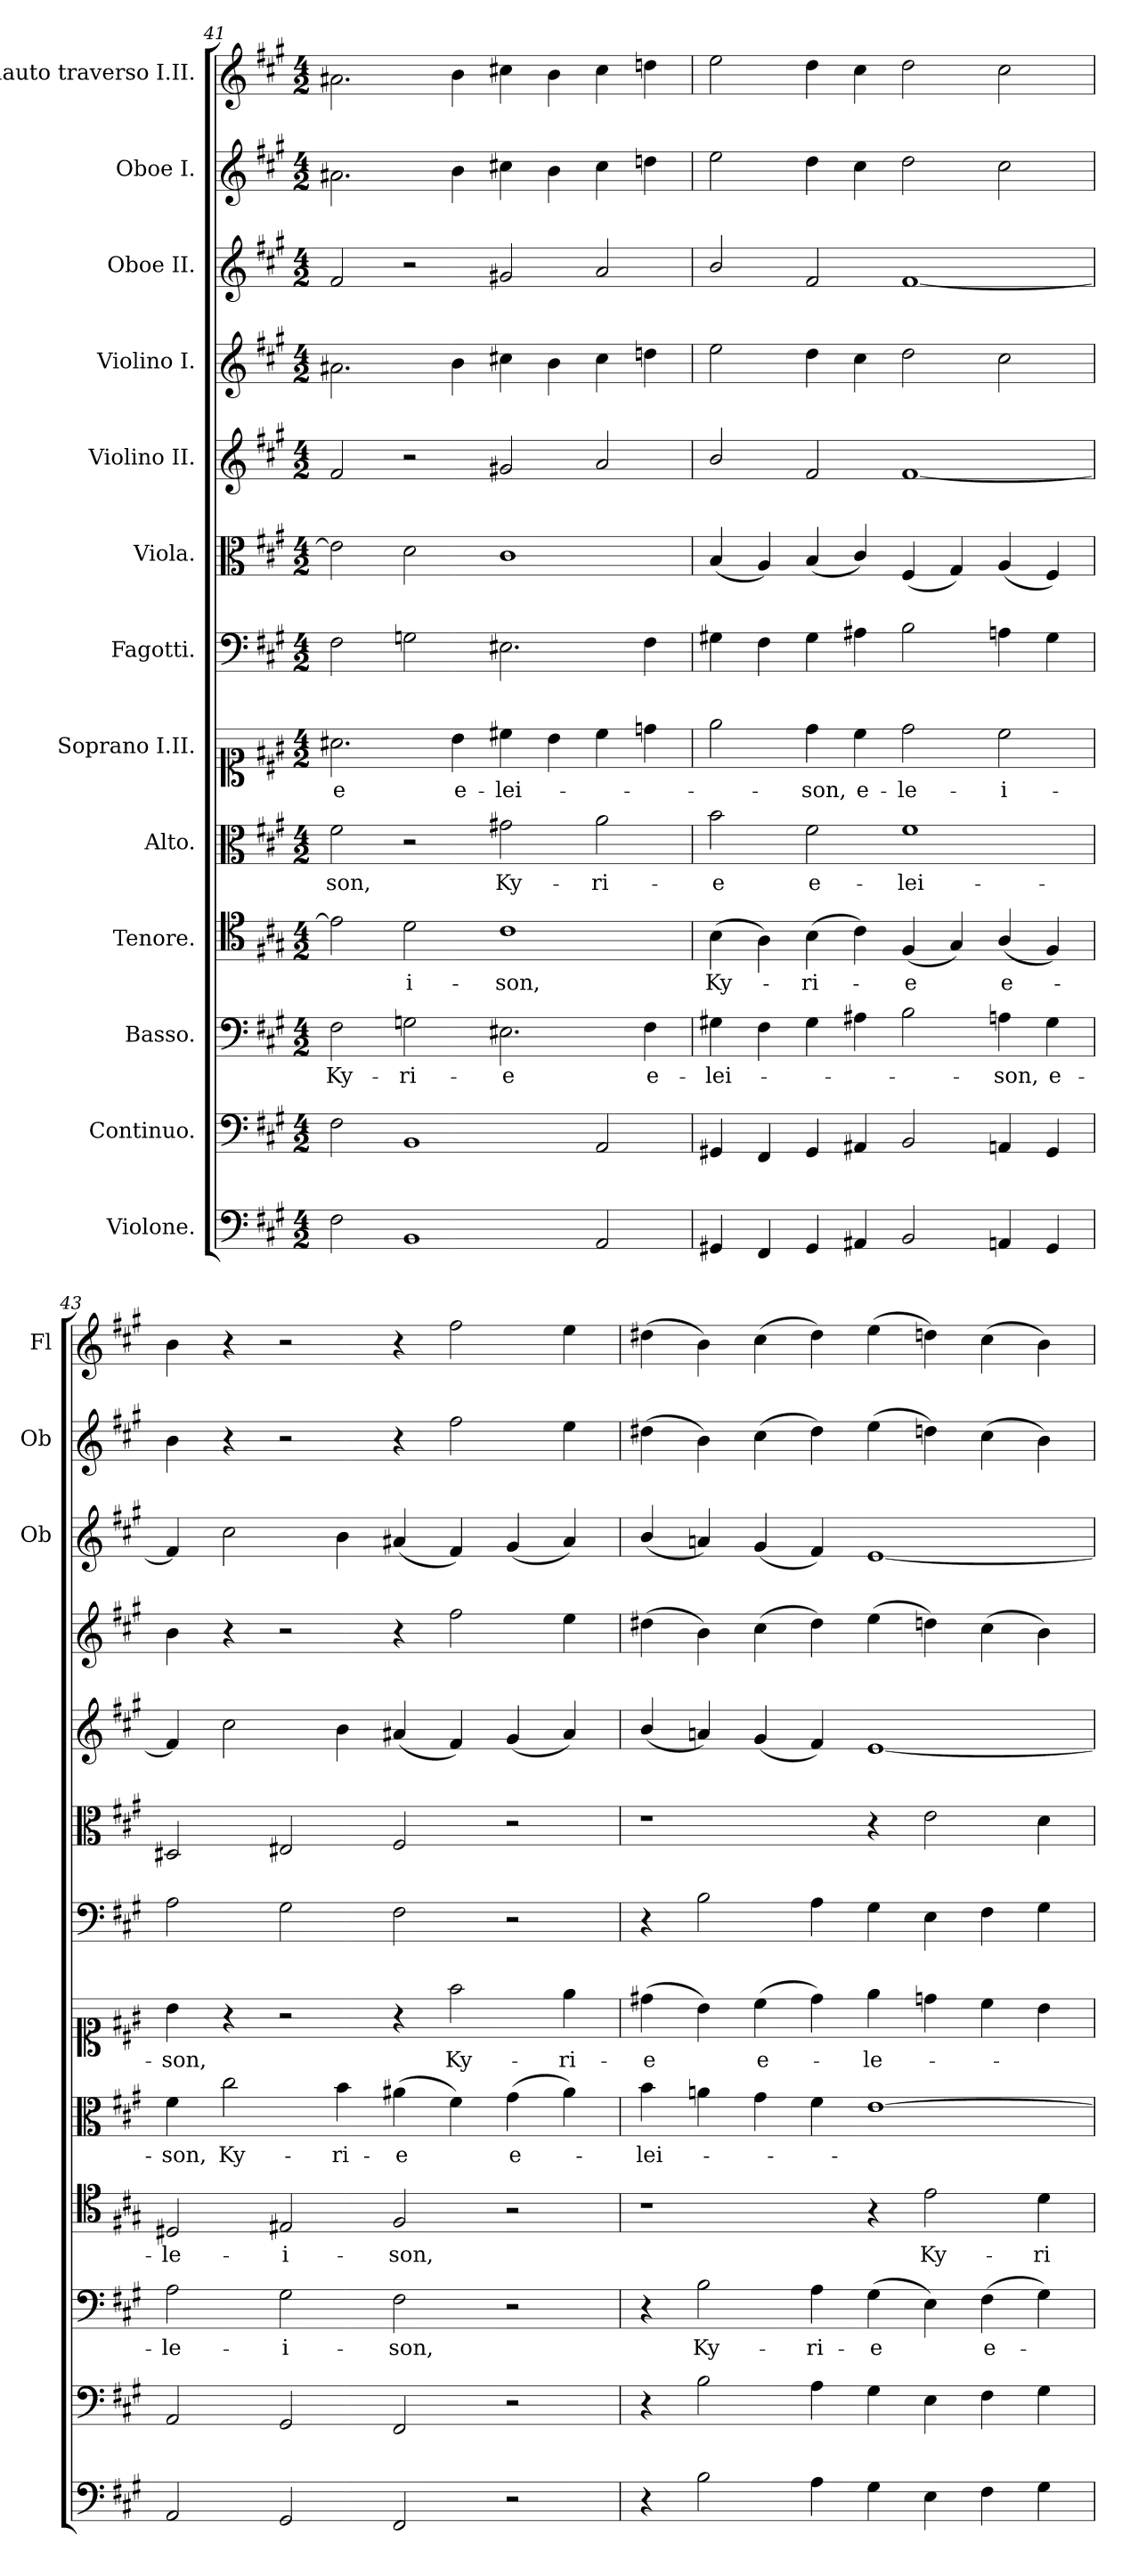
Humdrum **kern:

**kern	**kern	**kern	**text	**kern	**text	**kern	**text	**kern	**text	**kern	**kern	**kern	**kern	**kern	**kern	**kern
*part13	*part12	*part11	*part11	*part10	*part10	*part9	*part9	*part8	*part8	*part7	*part6	*part5	*part4	*part3	*part2	*part1
*staff13	*staff12	*staff11	*staff11	*staff10	*staff10	*staff9	*staff9	*staff8	*staff8	*staff7	*staff6	*staff5	*staff4	*staff3	*staff2	*staff1
*I"Violone.	*I"Continuo.	*I"Basso.	*	*I"Tenore.	*	*I"Alto.	*	*I"Soprano I.II.	*	*I"Fagotti.	*I"Viola.	*I"Violino II.	*I"Violino I.	*I"Oboe II.	*I"Oboe I.	*I"Flauto traverso I.II.
*	*	*	*	*	*	*	*	*	*	*	*	*	*	*I'Ob	*I'Ob	*I'Fl
*clefF4	*clefF4	*clefF4	*	*clefC4	*	*clefC3	*	*clefC1	*	*clefF4	*clefC3	*clefG2	*clefG2	*clefG2	*clefG2	*clefG2
*ITrd7c12	*	*	*	*	*	*	*	*	*	*	*	*	*	*	*	*
*k[f#c#g#]	*k[f#c#g#]	*k[f#c#g#]	*	*k[f#c#g#]	*	*k[f#c#g#]	*	*k[f#c#g#]	*	*k[f#c#g#]	*k[f#c#g#]	*k[f#c#g#]	*k[f#c#g#]	*k[f#c#g#]	*k[f#c#g#]	*k[f#c#g#]
*M4/2	*M4/2	*M4/2	*	*M4/2	*	*M4/2	*	*M4/2	*	*M4/2	*M4/2	*M4/2	*M4/2	*M4/2	*M4/2	*M4/2
=41	=41	=41	=41	=41	=41	=41	=41	=41	=41	=41	=41	=41	=41	=41	=41	=41
!	!	!	!LO:LY:b	!	!	!	!LO:LY:b	!	!LO:LY:b	!	!	!	!	!	!	!
2FF#\	2F#\	2F#\	Ky-	2e\]	.	2f#\	-son,	2.a#X\	-e	2F#\	2e\]	2f#/	2.a#X\	2f#/	2.a#X\	2.a#X\
!	!	!	!LO:LY:b	!	!LO:LY:b	!	!	!	!	!	!	!	!	!	!	!
1BBB	1BB	2Gn\	-ri-	2d\	i-	2r	.	.	.	2Gn\	2d\	2r	.	2r	.	.
!	!	!	!	!	!	!	!	!	!LO:LY:b	!	!	!	!	!	!	!
.	.	.	.	.	.	.	.	4b\	e-	.	.	.	4b\	.	4b\	4b\
!	!	!	!LO:LY:b	!	!LO:LY:b	!	!LO:LY:b	!	!LO:LY:b	!	!	!	!	!	!	!
.	.	2.E#X\	-e	1c#	-son,	2g#X\	Ky-	4cc#X\	-lei-	2.E#X\	1c#	2g#X/	4cc#X\	2g#X/	4cc#X\	4cc#X\
.	.	.	.	.	.	.	.	4b\	.	.	.	.	4b\	.	4b\	4b\
!	!	!	!	!	!	!	!LO:LY:b	!	!	!	!	!	!	!	!	!
2AAA/	2AA/	.	.	.	.	2a\	-ri-	4cc#\	.	.	.	2a/	4cc#\	2a/	4cc#\	4cc#\
!	!	!	!LO:LY:b	!	!	!	!	!	!	!	!	!	!	!	!	!
.	.	4F#\	e-	.	.	.	.	4ddn\	.	4F#\	.	.	4ddn\	.	4ddn\	4ddn\
=42	=42	=42	=42	=42	=42	=42	=42	=42	=42	=42	=42	=42	=42	=42	=42	=42
!	!	!	!LO:LY:b	!	!LO:LY:b	!	!LO:LY:b	!	!	!	!	!	!	!	!	!
4GGG#X/	4GG#X/	4G#X\	-lei-	(4B\	Ky-	2b\	-e	2ee\	.	4G#X\	(4B/	2b/	2ee\	2b/	2ee\	2ee\
4FFF#/	4FF#/	4F#\	.	4A\)	.	.	.	.	.	4F#\	4A/)	.	.	.	.	.
!	!	!	!	!	!LO:LY:b	!	!LO:LY:b	!	!LO:LY:b	!	!	!	!	!	!	!
4GGG#/	4GG#/	4G#\	.	(4B\	-ri-	2f#\	e-	4dd\	-son,	4G#\	(4B/	2f#/	4dd\	2f#/	4dd\	4dd\
!	!	!	!	!	!	!	!	!	!LO:LY:b	!	!	!	!	!	!	!
4AAA#X/	4AA#X/	4A#X\	.	4c#\)	.	.	.	4cc#\	e-	4A#X\	4c#/)	.	4cc#\	.	4cc#\	4cc#\
!	!	!	!	!	!LO:LY:b	!	!LO:LY:b	!	!LO:LY:b	!	!	!	!	!	!	!
2BBB/	2BB/	2B\	.	(4F#/	-e	1f#	-lei-	2dd\	-le-	2B\	(4F#/	[1f#	2dd\	[1f#	2dd\	2dd\
.	.	.	.	4G#/)	.	.	.	.	.	.	4G#/)	.	.	.	.	.
!	!	!	!LO:LY:b	!	!LO:LY:b	!	!	!	!LO:LY:b	!	!	!	!	!	!	!
4AAAn/	4AAn/	4An\	-son,	(4A/	e-	.	.	2cc#\	-i-	4An\	(4A/	.	2cc#\	.	2cc#\	2cc#\
!	!	!	!LO:LY:b	!	!	!	!	!	!	!	!	!	!	!	!	!
4GGG#/	4GG#/	4G#\	e-	4F#/)	.	.	.	.	.	4G#\	4F#/)	.	.	.	.	.
=43	=43	=43	=43	=43	=43	=43	=43	=43	=43	=43	=43	=43	=43	=43	=43	=43
!	!	!	!LO:LY:b	!	!LO:LY:b	!	!LO:LY:b	!	!LO:LY:b	!	!	!	!	!	!	!
2AAA/	2AA/	2A\	-le-	2D#X/	-le-	4f#\	-son,	4b\	-son,	2A\	2D#X/	4f#/]	4b\	4f#/]	4b\	4b\
!	!	!	!	!	!	!	!LO:LY:b	!	!	!	!	!	!	!	!	!
.	.	.	.	.	.	2cc#\	Ky-	4r	.	.	.	2cc#\	4r	2cc#\	4r	4r
!	!	!	!LO:LY:b	!	!LO:LY:b	!	!	!	!	!	!	!	!	!	!	!
2GGG#/	2GG#/	2G#\	-i-	2E#X/	-i-	.	.	2r	.	2G#\	2E#X/	.	2r	.	2r	2r
!	!	!	!	!	!	!	!LO:LY:b	!	!	!	!	!	!	!	!	!
.	.	.	.	.	.	4b\	-ri-	.	.	.	.	4b\	.	4b\	.	.
!	!	!	!LO:LY:b	!	!LO:LY:b	!	!LO:LY:b	!	!	!	!	!	!	!	!	!
2FFF#/	2FF#/	2F#\	-son,	2F#/	-son,	(4a#X\	-e	4r	.	2F#\	2F#/	(4a#X/	4r	(4a#X/	4r	4r
!	!	!	!	!	!	!	!	!	!LO:LY:b	!	!	!	!	!	!	!
.	.	.	.	.	.	4f#\)	.	2ff#\	Ky-	.	.	4f#/)	2ff#\	4f#/)	2ff#\	2ff#\
!	!	!	!	!	!	!	!LO:LY:b	!	!	!	!	!	!	!	!	!
2r	2r	2r	.	2r	.	(4g#\	e-	.	.	2r	2r	(4g#/	.	(4g#/	.	.
!	!	!	!	!	!	!	!	!	!LO:LY:b	!	!	!	!	!	!	!
.	.	.	.	.	.	4a#\)	.	4ee\	-ri-	.	.	4a#/)	4ee\	4a#/)	4ee\	4ee\
=44	=44	=44	=44	=44	=44	=44	=44	=44	=44	=44	=44	=44	=44	=44	=44	=44
!	!	!	!	!	!	!	!LO:LY:b	!	!LO:LY:b	!	!	!	!	!	!	!
4r	4r	4r	.	1r	.	4b\	-lei-	(4dd#X\	-e	4r	1r	(4b/	(4dd#X\	(4b/	(4dd#X\	(4dd#X\
!	!	!	!LO:LY:b	!	!	!	!	!	!	!	!	!	!	!	!	!
2BB\	2B\	2B\	Ky-	.	.	4an\	.	4b\)	.	2B\	.	4an/)	4b\)	4an/)	4b\)	4b\)
!	!	!	!	!	!	!	!	!	!LO:LY:b	!	!	!	!	!	!	!
.	.	.	.	.	.	4g#\	.	(4cc#\	e-	.	.	(4g#/	(4cc#\	(4g#/	(4cc#\	(4cc#\
!	!	!	!LO:LY:b	!	!	!	!	!	!	!	!	!	!	!	!	!
4AA\	4A\	4A\	-ri-	.	.	4f#\	.	4dd#\)	.	4A\	.	4f#/)	4dd#\)	4f#/)	4dd#\)	4dd#\)
!	!	!	!LO:LY:b	!	!	!	!	!	!LO:LY:b	!	!	!	!	!	!	!
4GG#\	4G#\	(4G#\	-e	4r	.	[1e	.	4ee\	-le-	4G#\	4r	[1e	(4ee\	[1e	(4ee\	(4ee\
!	!	!	!	!	!LO:LY:b	!	!	!	!	!	!	!	!	!	!	!
4EE\	4E\	4E\)	.	2e\	Ky-	.	.	4ddn\	.	4E\	2e\	.	4ddn\)	.	4ddn\)	4ddn\)
!	!	!	!LO:LY:b	!	!	!	!	!	!	!	!	!	!	!	!	!
4FF#\	4F#\	(4F#\	e-	.	.	.	.	4cc#\	.	4F#\	.	.	(4cc#\	.	(4cc#\	(4cc#\
!	!	!	!	!	!LO:LY:b	!	!	!	!	!	!	!	!	!	!	!
4GG#\	4G#\	4G#\)	.	4d\	-ri-	.	.	4b\	.	4G#\	4d\	.	4b\)	.	4b\)	4b\)
=	=	=	=	=	=	=	=	=	=	=	=	=	=	=	=	=
*-	*-	*-	*-	*-	*-	*-	*-	*-	*-	*-	*-	*-	*-	*-	*-	*-
